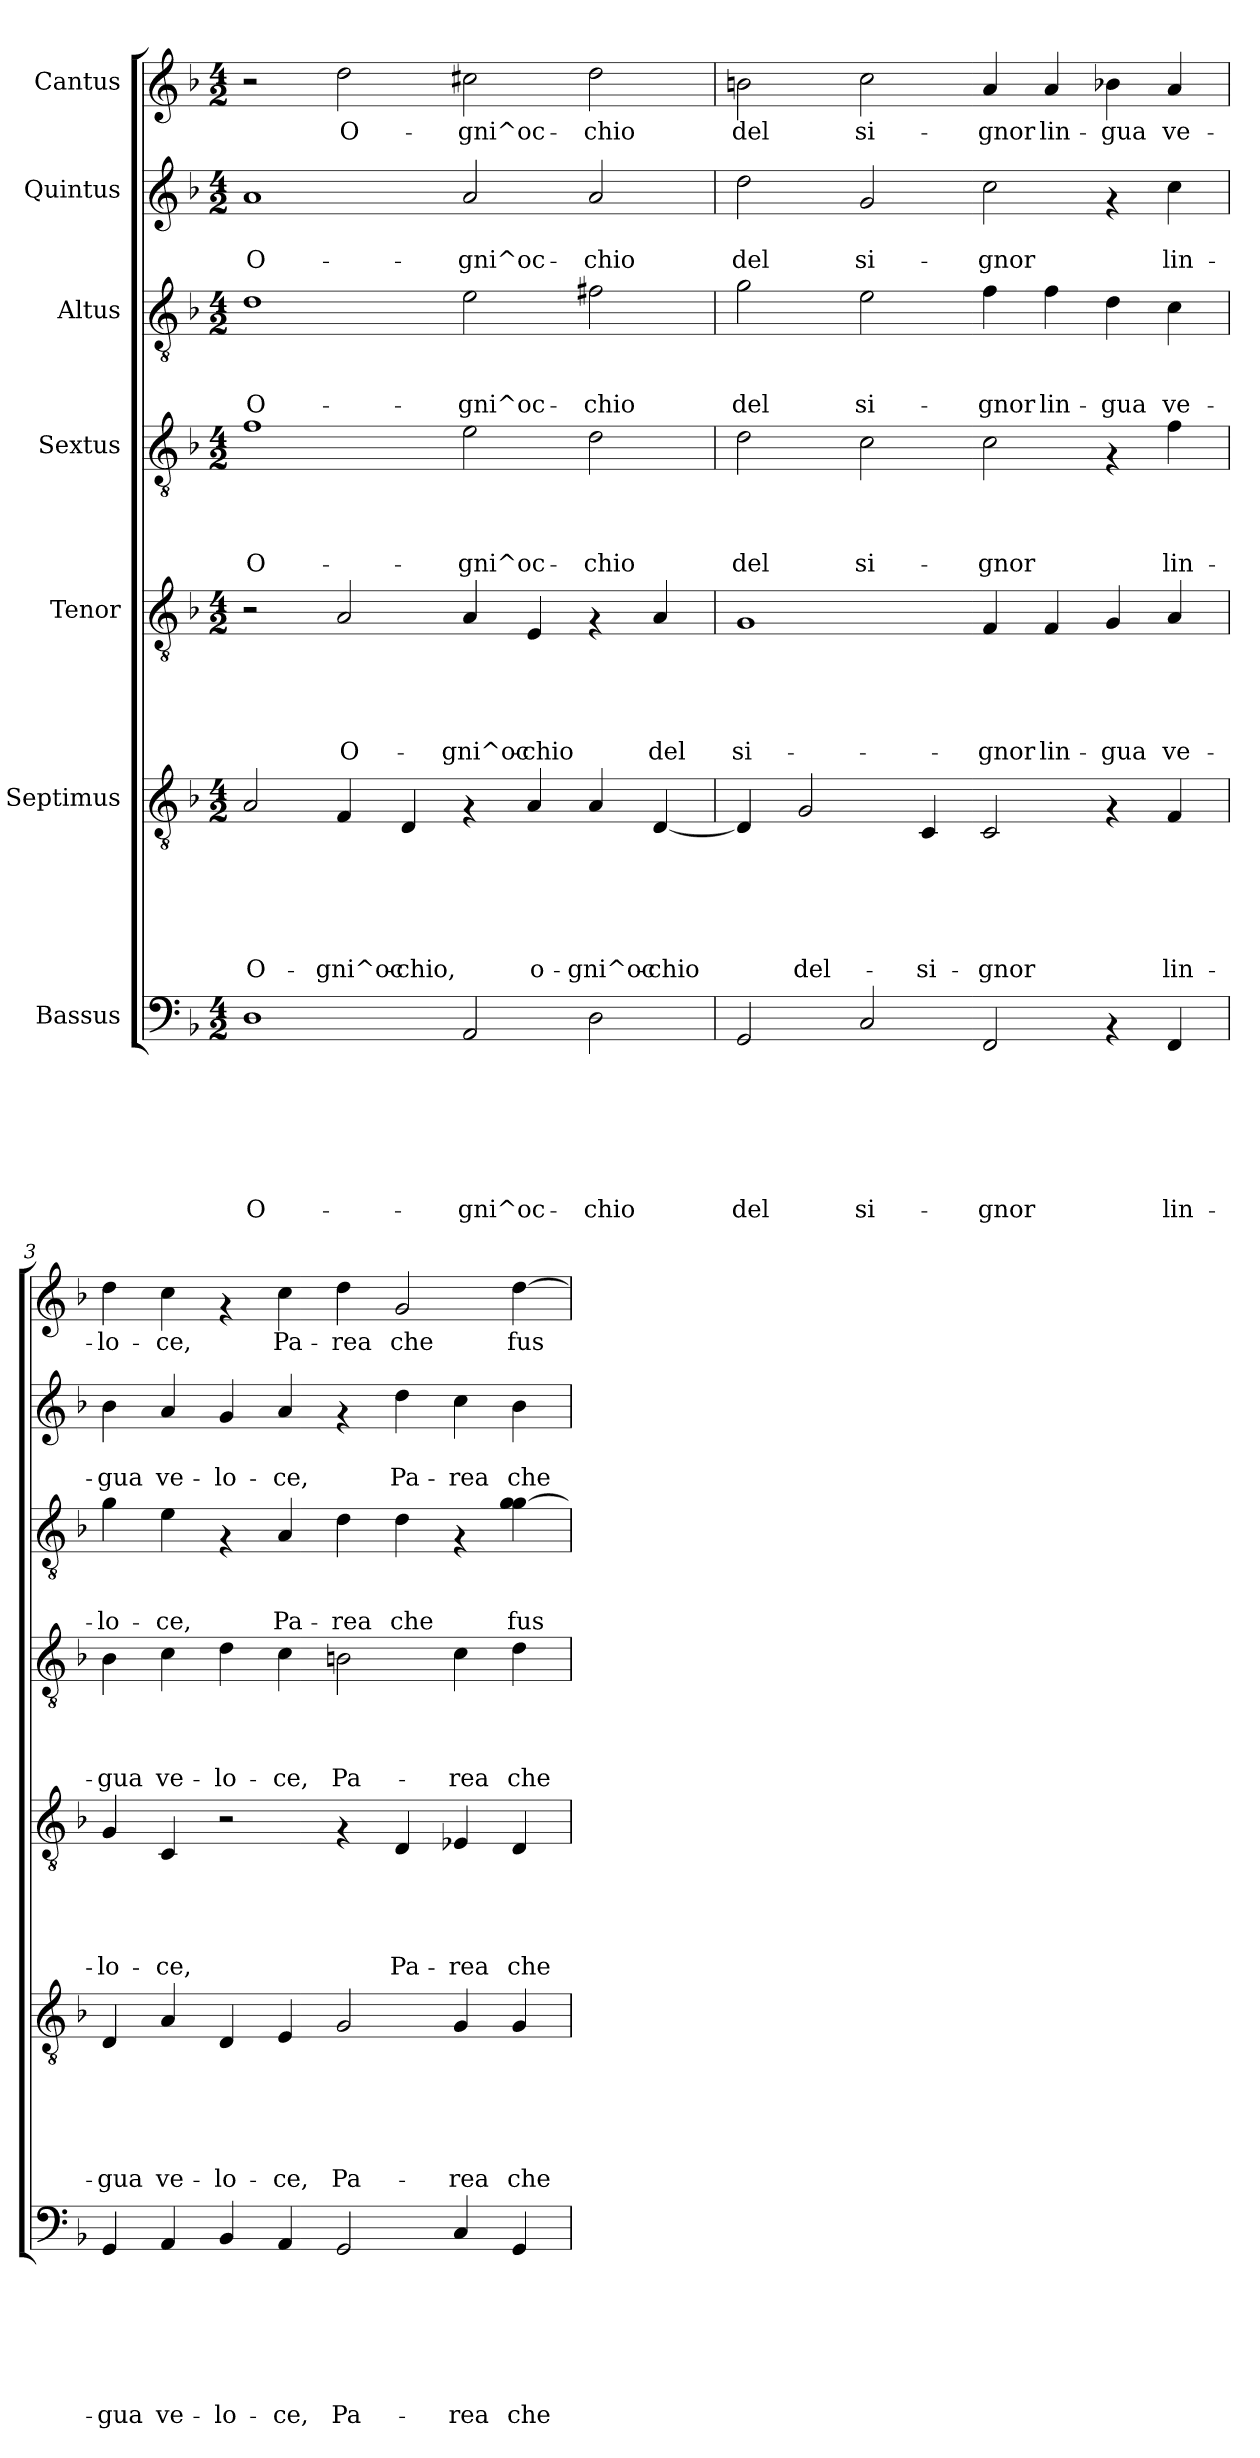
**kern	**text	**text	**text	**text	**text	**text	**text	**kern	**text	**text	**text	**text	**text	**text	**kern	**text	**text	**text	**text	**text	**kern	**text	**text	**text	**text	**kern	**text	**text	**text	**kern	**text	**text	**kern	**text
*part7	*part7	*part7	*part7	*part7	*part7	*part7	*part7	*part6	*part6	*part6	*part6	*part6	*part6	*part6	*part5	*part5	*part5	*part5	*part5	*part5	*part4	*part4	*part4	*part4	*part4	*part3	*part3	*part3	*part3	*part2	*part2	*part2	*part1	*part1
*staff7	*staff7	*staff7	*staff7	*staff7	*staff7	*staff7	*staff7	*staff6	*staff6	*staff6	*staff6	*staff6	*staff6	*staff6	*staff5	*staff5	*staff5	*staff5	*staff5	*staff5	*staff4	*staff4	*staff4	*staff4	*staff4	*staff3	*staff3	*staff3	*staff3	*staff2	*staff2	*staff2	*staff1	*staff1
*I"Bassus	*	*	*	*	*	*	*	*I"Septimus	*	*	*	*	*	*	*I"Tenor	*	*	*	*	*	*I"Sextus	*	*	*	*	*I"Altus	*	*	*	*I"Quintus	*	*	*I"Cantus	*
*clefF4	*	*	*	*	*	*	*	*clefGv2	*	*	*	*	*	*	*clefGv2	*	*	*	*	*	*clefGv2	*	*	*	*	*clefGv2	*	*	*	*clefG2	*	*	*clefG2	*
*k[b-]	*	*	*	*	*	*	*	*k[b-]	*	*	*	*	*	*	*k[b-]	*	*	*	*	*	*k[b-]	*	*	*	*	*k[b-]	*	*	*	*k[b-]	*	*	*k[b-]	*
*F:	*	*	*	*	*	*	*	*F:	*	*	*	*	*	*	*F:	*	*	*	*	*	*F:	*	*	*	*	*F:	*	*	*	*F:	*	*	*F:	*
*M4/2	*	*	*	*	*	*	*	*M4/2	*	*	*	*	*	*	*M4/2	*	*	*	*	*	*M4/2	*	*	*	*	*M4/2	*	*	*	*M4/2	*	*	*M4/2	*
=1	=1	=1	=1	=1	=1	=1	=1	=1	=1	=1	=1	=1	=1	=1	=1	=1	=1	=1	=1	=1	=1	=1	=1	=1	=1	=1	=1	=1	=1	=1	=1	=1	=1	=1
!	!	!	!	!	!	!	!LO:LY:b	!	!	!	!	!	!	!LO:LY:b	!	!	!	!	!	!	!	!	!	!	!LO:LY:b	!	!	!	!LO:LY:b	!	!	!LO:LY:b	!	!
1D	.	.	.	.	.	.	O-	2A/	.	.	.	.	.	O-	2r	.	.	.	.	.	1f	.	.	.	O-	1d	.	.	O-	1a	.	O-	2r	.
!	!	!	!	!	!	!	!	!	!	!	!	!	!	!LO:LY:b	!	!	!	!	!	!LO:LY:b	!	!	!	!	!	!	!	!	!	!	!	!	!	!LO:LY:b
.	.	.	.	.	.	.	.	4F/	.	.	.	.	.	-gni^oc-	2A/	.	.	.	.	O-	.	.	.	.	.	.	.	.	.	.	.	.	2dd\	O-
!	!	!	!	!	!	!	!	!	!	!	!	!	!	!LO:LY:b	!	!	!	!	!	!	!	!	!	!	!	!	!	!	!	!	!	!	!	!
.	.	.	.	.	.	.	.	4D/	.	.	.	.	.	-chio,	.	.	.	.	.	.	.	.	.	.	.	.	.	.	.	.	.	.	.	.
!	!	!	!	!	!	!	!LO:LY:b	!	!	!	!	!	!	!	!	!	!	!	!	!LO:LY:b	!	!	!	!	!LO:LY:b	!	!	!	!LO:LY:b	!	!	!LO:LY:b	!	!LO:LY:b
2AA/	.	.	.	.	.	.	-gni^oc-	4rF	.	.	.	.	.	.	4A/	.	.	.	.	-gni^oc-	2e\	.	.	.	-gni^oc-	2e\	.	.	-gni^oc-	2a/	.	-gni^oc-	2cc#X\	-gni^oc-
!	!	!	!	!	!	!	!	!	!	!	!	!	!	!LO:LY:b	!	!	!	!	!	!LO:LY:b	!	!	!	!	!	!	!	!	!	!	!	!	!	!
.	.	.	.	.	.	.	.	4A/	.	.	.	.	.	o-	4E/	.	.	.	.	-chio	.	.	.	.	.	.	.	.	.	.	.	.	.	.
!	!	!	!	!	!	!	!LO:LY:b	!	!	!	!	!	!	!LO:LY:b	!	!	!	!	!	!	!	!	!	!	!LO:LY:b	!	!	!	!LO:LY:b	!	!	!LO:LY:b	!	!LO:LY:b
2D\	.	.	.	.	.	.	-chio	4A/	.	.	.	.	.	-gni^oc-	4rF	.	.	.	.	.	2d\	.	.	.	-chio	2f#X\	.	.	-chio	2a/	.	-chio	2dd\	-chio
!	!	!	!	!	!	!	!	!	!	!	!	!	!	!LO:LY:b	!	!	!	!	!	!LO:LY:b	!	!	!	!	!	!	!	!	!	!	!	!	!	!
.	.	.	.	.	.	.	.	[<4D/	.	.	.	.	.	-chio	4A/	.	.	.	.	del	.	.	.	.	.	.	.	.	.	.	.	.	.	.
=2	=2	=2	=2	=2	=2	=2	=2	=2	=2	=2	=2	=2	=2	=2	=2	=2	=2	=2	=2	=2	=2	=2	=2	=2	=2	=2	=2	=2	=2	=2	=2	=2	=2	=2
!	!	!	!	!	!	!	!LO:LY:b	!	!	!	!	!	!	!	!	!	!	!	!	!LO:LY:b	!	!	!	!	!LO:LY:b	!	!	!	!LO:LY:b	!	!	!LO:LY:b	!	!LO:LY:b
2GG/	.	.	.	.	.	.	del	4D/]	.	.	.	.	.	.	1G	.	.	.	.	si-	2d\	.	.	.	del	2g\	.	.	del	2dd\	.	del	2bn\	del
!	!	!	!	!	!	!	!	!	!	!	!	!	!	!LO:LY:b	!	!	!	!	!	!	!	!	!	!	!	!	!	!	!	!	!	!	!	!
.	.	.	.	.	.	.	.	2G/	.	.	.	.	.	del-	.	.	.	.	.	.	.	.	.	.	.	.	.	.	.	.	.	.	.	.
!	!	!	!	!	!	!	!LO:LY:b	!	!	!	!	!	!	!	!	!	!	!	!	!	!	!	!	!	!LO:LY:b	!	!	!	!LO:LY:b	!	!	!LO:LY:b	!	!LO:LY:b
2C/	.	.	.	.	.	.	si-	.	.	.	.	.	.	.	.	.	.	.	.	.	2c\	.	.	.	si-	2e\	.	.	si-	2g/	.	si-	2cc\	si-
!	!	!	!	!	!	!	!	!	!	!	!	!	!	!LO:LY:b	!	!	!	!	!	!	!	!	!	!	!	!	!	!	!	!	!	!	!	!
.	.	.	.	.	.	.	.	4C/	.	.	.	.	.	-si-	.	.	.	.	.	.	.	.	.	.	.	.	.	.	.	.	.	.	.	.
!	!	!	!	!	!	!	!LO:LY:b	!	!	!	!	!	!	!LO:LY:b	!	!	!	!	!	!LO:LY:b	!	!	!	!	!LO:LY:b	!	!	!	!LO:LY:b	!	!	!LO:LY:b	!	!LO:LY:b
2FF/	.	.	.	.	.	.	-gnor	2C/	.	.	.	.	.	-gnor	4F/	.	.	.	.	-gnor	2c\	.	.	.	-gnor	4f\	.	.	-gnor	2cc\	.	-gnor	4a/	-gnor
!	!	!	!	!	!	!	!	!	!	!	!	!	!	!	!	!	!	!	!	!LO:LY:b	!	!	!	!	!	!	!	!	!LO:LY:b	!	!	!	!	!LO:LY:b
.	.	.	.	.	.	.	.	.	.	.	.	.	.	.	4F/	.	.	.	.	lin-	.	.	.	.	.	4f\	.	.	lin-	.	.	.	4a/	lin-
!	!	!	!	!	!	!	!	!	!	!	!	!	!	!	!	!	!	!	!	!LO:LY:b	!	!	!	!	!	!	!	!	!LO:LY:b	!	!	!	!	!LO:LY:b
4rAA	.	.	.	.	.	.	.	4rF	.	.	.	.	.	.	4G/	.	.	.	.	-gua	4rF	.	.	.	.	4d\	.	.	-gua	4rf	.	.	4b-X\	-gua
!	!	!	!	!	!	!	!LO:LY:b	!	!	!	!	!	!	!LO:LY:b	!	!	!	!	!	!LO:LY:b	!	!	!	!	!LO:LY:b	!	!	!	!LO:LY:b	!	!	!LO:LY:b	!	!LO:LY:b
4FF/	.	.	.	.	.	.	lin-	4F/	.	.	.	.	.	lin-	4A/	.	.	.	.	ve-	4f\	.	.	.	lin-	4c\	.	.	ve-	4cc\	.	lin-	4a/	ve-
!!LO:PB:g=z
=3	=3	=3	=3	=3	=3	=3	=3	=3	=3	=3	=3	=3	=3	=3	=3	=3	=3	=3	=3	=3	=3	=3	=3	=3	=3	=3	=3	=3	=3	=3	=3	=3	=3	=3
!	!	!	!	!	!	!	!LO:LY:b	!	!	!	!	!	!	!LO:LY:b	!	!	!	!	!	!LO:LY:b	!	!	!	!	!LO:LY:b	!	!	!	!LO:LY:b	!	!	!LO:LY:b	!	!LO:LY:b
4GG/	.	.	.	.	.	.	-gua	4D/	.	.	.	.	.	-gua	4G/	.	.	.	.	-lo-	4B-\	.	.	.	-gua	4g\	.	.	-lo-	4b-\	.	-gua	4dd\	-lo-
!	!	!	!	!	!	!	!LO:LY:b	!	!	!	!	!	!	!LO:LY:b	!	!	!	!	!	!LO:LY:b	!	!	!	!	!LO:LY:b	!	!	!	!LO:LY:b	!	!	!LO:LY:b	!	!LO:LY:b
4AA/	.	.	.	.	.	.	ve-	4A/	.	.	.	.	.	ve-	4C/	.	.	.	.	-ce,	4c\	.	.	.	ve-	4e\	.	.	-ce,	4a/	.	ve-	4cc\	-ce,
!	!	!	!	!	!	!	!LO:LY:b	!	!	!	!	!	!	!LO:LY:b	!	!	!	!	!	!	!	!	!	!	!LO:LY:b	!	!	!	!	!	!	!LO:LY:b	!	!
4BB-/	.	.	.	.	.	.	-lo-	4D/	.	.	.	.	.	-lo-	2r	.	.	.	.	.	4d\	.	.	.	-lo-	4rF	.	.	.	4g/	.	-lo-	4rf	.
!	!	!	!	!	!	!	!LO:LY:b	!	!	!	!	!	!	!LO:LY:b	!	!	!	!	!	!	!	!	!	!	!LO:LY:b	!	!	!	!LO:LY:b	!	!	!LO:LY:b	!	!LO:LY:b
4AA/	.	.	.	.	.	.	-ce,	4E/	.	.	.	.	.	-ce,	.	.	.	.	.	.	4c\	.	.	.	-ce,	4A/	.	.	Pa-	4a/	.	-ce,	4cc\	Pa-
!	!	!	!	!	!	!	!LO:LY:b	!	!	!	!	!	!	!LO:LY:b	!	!	!	!	!	!	!	!	!	!	!LO:LY:b	!	!	!	!LO:LY:b	!	!	!	!	!LO:LY:b
2GG/	.	.	.	.	.	.	Pa-	2G/	.	.	.	.	.	Pa-	4rF	.	.	.	.	.	2Bn\	.	.	.	Pa-	4d\	.	.	-rea	4rf	.	.	4dd\	-rea
!	!	!	!	!	!	!	!	!	!	!	!	!	!	!	!	!	!	!	!	!LO:LY:b	!	!	!	!	!	!	!	!	!LO:LY:b	!	!	!LO:LY:b	!	!LO:LY:b
.	.	.	.	.	.	.	.	.	.	.	.	.	.	.	4D/	.	.	.	.	Pa-	.	.	.	.	.	4d\	.	.	che	4dd\	.	Pa-	2g/	che
!	!	!	!	!	!	!	!LO:LY:b	!	!	!	!	!	!	!LO:LY:b	!	!	!	!	!	!LO:LY:b	!	!	!	!	!LO:LY:b	!	!	!	!	!	!	!LO:LY:b	!	!
4C/	.	.	.	.	.	.	-rea	4G/	.	.	.	.	.	-rea	4E-X/	.	.	.	.	-rea	4c\	.	.	.	-rea	4rF	.	.	.	4cc\	.	-rea	.	.
!	!	!	!	!	!	!	!LO:LY:b	!	!	!	!	!	!	!LO:LY:b	!	!	!	!	!	!LO:LY:b	!	!	!	!	!LO:LY:b	!	!	!	!LO:LY:b	!	!	!LO:LY:b	!	!LO:LY:b
4GG/	.	.	.	.	.	.	che	4G/	.	.	.	.	.	che	4D/	.	.	.	.	che	4d\	.	.	.	che	4g\ [>4g\	.	.	fus-	4b-\	.	che	[>4dd\	fus-
=	=	=	=	=	=	=	=	=	=	=	=	=	=	=	=	=	=	=	=	=	=	=	=	=	=	=	=	=	=	=	=	=	=	=
*-	*-	*-	*-	*-	*-	*-	*-	*-	*-	*-	*-	*-	*-	*-	*-	*-	*-	*-	*-	*-	*-	*-	*-	*-	*-	*-	*-	*-	*-	*-	*-	*-	*-	*-
